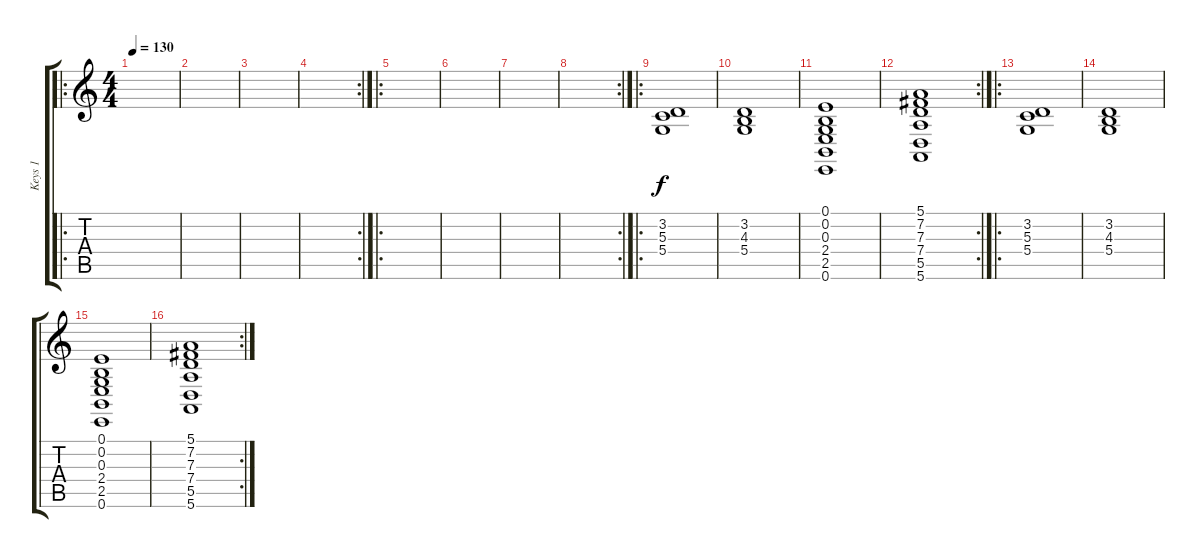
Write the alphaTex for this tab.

\track ("Keys 1" "Keys 1") {instrument stringensemble2}
\staff {score tabs}
\tuning (E4 B3 G3 D3 A2 E2) {hide}
\ro
\ts (4 4)
\tempo 130
\clef g2
\ks c
|
|
|
\rc 2
|
\ro
|
|
|
\rc 2
|
\ro
(3.2 5.3 5.4).1 |
(3.2 4.3 5.4).1 |
(0.1 0.2 0.3 2.4 2.5 0.6).1 |
\rc 2
(5.1 7.2 7.3 7.4 5.5 5.6).1 |
\ro
(3.2 5.3 5.4).1 |
(3.2 4.3 5.4).1 |
(0.1 0.2 0.3 2.4 2.5 0.6).1 |
\rc 2
(5.1 7.2 7.3 7.4 5.5 5.6).1
